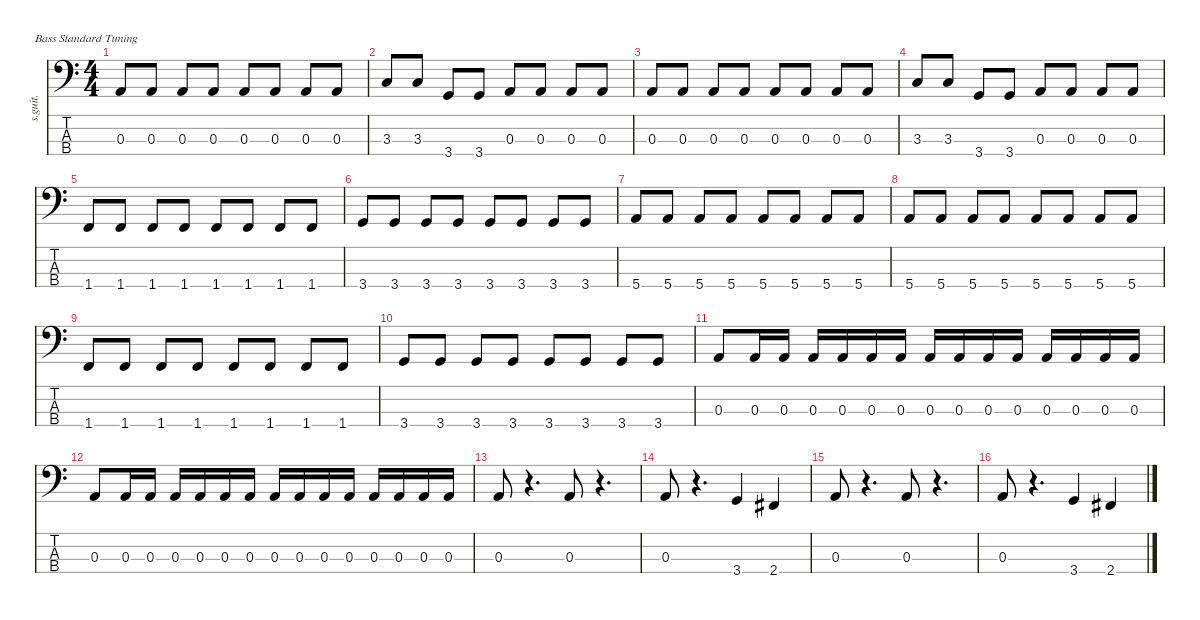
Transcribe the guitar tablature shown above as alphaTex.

\defaultSystemsLayout 4
\hideDynamics
\bracketExtendMode nobrackets
\track ("" "s.guit.") {instrument electricbasspick}
\staff {score tabs}
\tuning (G2 D2 A1 E1)
\ts (4 4)
\tempo (160 hide)
\clef f4
\ks c
0.3.8{dy f} 0.3.8 0.3.8 0.3.8 0.3.8 0.3.8 0.3.8 0.3.8 |
3.3.8 3.3.8 3.4.8 3.4.8 0.3.8 0.3.8 0.3.8 0.3.8 |
0.3.8 0.3.8 0.3.8 0.3.8 0.3.8 0.3.8 0.3.8 0.3.8 |
3.3.8 3.3.8 3.4.8 3.4.8 0.3.8 0.3.8 0.3.8 0.3.8 |
1.4.8 1.4.8 1.4.8 1.4.8 1.4.8 1.4.8 1.4.8 1.4.8 |
3.4.8 3.4.8 3.4.8 3.4.8 3.4.8 3.4.8 3.4.8 3.4.8 |
5.4.8 5.4.8 5.4.8 5.4.8 5.4.8 5.4.8 5.4.8 5.4.8 |
5.4.8 5.4.8 5.4.8 5.4.8 5.4.8 5.4.8 5.4.8 5.4.8 |
1.4.8 1.4.8 1.4.8 1.4.8 1.4.8 1.4.8 1.4.8 1.4.8 |
3.4.8 3.4.8 3.4.8 3.4.8 3.4.8 3.4.8 3.4.8 3.4.8 |
0.3.8 0.3.16 0.3.16 0.3.16 0.3.16 0.3.16 0.3.16 0.3.16 0.3.16 0.3.16 0.3.16 0.3.16 0.3.16 0.3.16 0.3.16 |
0.3.8 0.3.16 0.3.16 0.3.16 0.3.16 0.3.16 0.3.16 0.3.16 0.3.16 0.3.16 0.3.16 0.3.16 0.3.16 0.3.16 0.3.16 |
0.3.8 r.4{d} 0.3.8 r.4{d} |
0.3.8 r.4{d} 3.4.4 2.4{acc #}.4 |
0.3.8 r.4{d} 0.3.8 r.4{d} |
0.3.8 r.4{d} 3.4.4 2.4{acc #}.4
